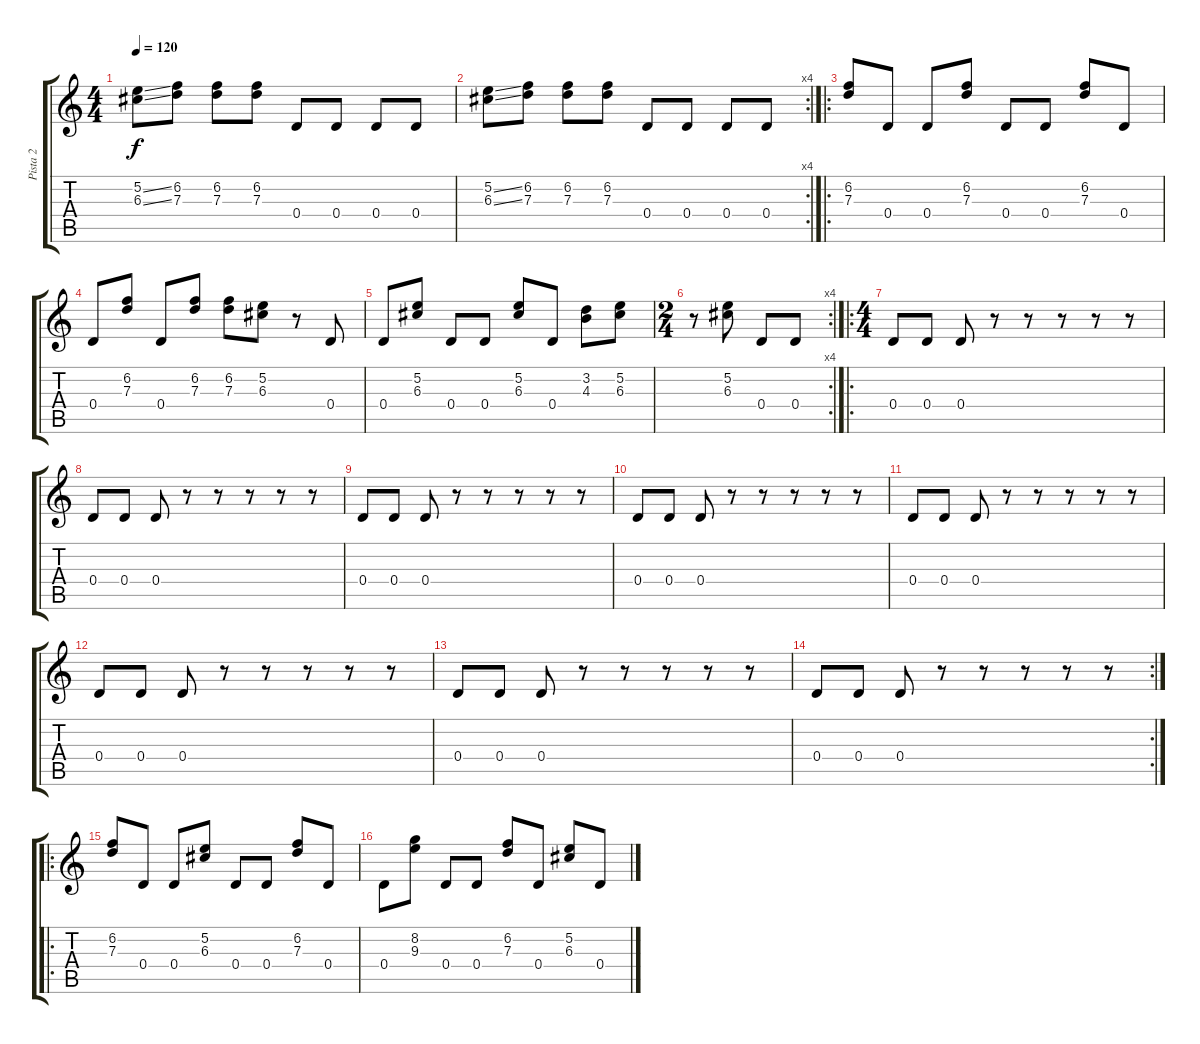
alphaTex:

\track ("Pista 2" "Pista 2") {instrument distortionguitar}
\staff {score tabs}
\tuning (E4 B3 G3 D3 A2 E2) {hide}
\ts (4 4)
\tempo 120
\clef g2
\ks c
(5.2{ss} 6.3{ss}).8{dy f} (6.2 7.3).8 (6.2 7.3).8 (6.2 7.3).8 0.4.8 0.4.8 0.4.8 0.4.8 |
\rc 4
(5.2{ss} 6.3{ss}).8 (6.2 7.3).8 (6.2 7.3).8 (6.2 7.3).8 0.4.8 0.4.8 0.4.8 0.4.8 |
\ro
(6.2 7.3).8 0.4.8 0.4.8 (6.2 7.3).8 0.4.8 0.4.8 (6.2 7.3).8 0.4.8 |
0.4.8 (6.2 7.3).8 0.4.8 (6.2 7.3).8 (6.2 7.3).8 (5.2 6.3).8 r.8 0.4.8 |
0.4.8 (5.2 6.3).8 0.4.8 0.4.8 (5.2 6.3).8 0.4.8 (3.2 4.3).8 (5.2 6.3).8 |
\rc 4
\ts (2 4)
r.8 (5.2 6.3).8 0.4.8 0.4.8 |
\ro
\ts (4 4)
0.4.8 0.4.8 0.4.8 r.8 r.8 r.8 r.8 r.8 |
0.4.8 0.4.8 0.4.8 r.8 r.8 r.8 r.8 r.8 |
0.4.8 0.4.8 0.4.8 r.8 r.8 r.8 r.8 r.8 |
0.4.8 0.4.8 0.4.8 r.8 r.8 r.8 r.8 r.8 |
0.4.8 0.4.8 0.4.8 r.8 r.8 r.8 r.8 r.8 |
0.4.8 0.4.8 0.4.8 r.8 r.8 r.8 r.8 r.8 |
0.4.8 0.4.8 0.4.8 r.8 r.8 r.8 r.8 r.8 |
\rc 2
0.4.8 0.4.8 0.4.8 r.8 r.8 r.8 r.8 r.8 |
\ro
(6.2 7.3).8 0.4.8 0.4.8 (5.2 6.3).8 0.4.8 0.4.8 (6.2 7.3).8 0.4.8 |
0.4.8 (8.2 9.3).8 0.4.8 0.4.8 (6.2 7.3).8 0.4.8 (5.2 6.3).8 0.4.8
